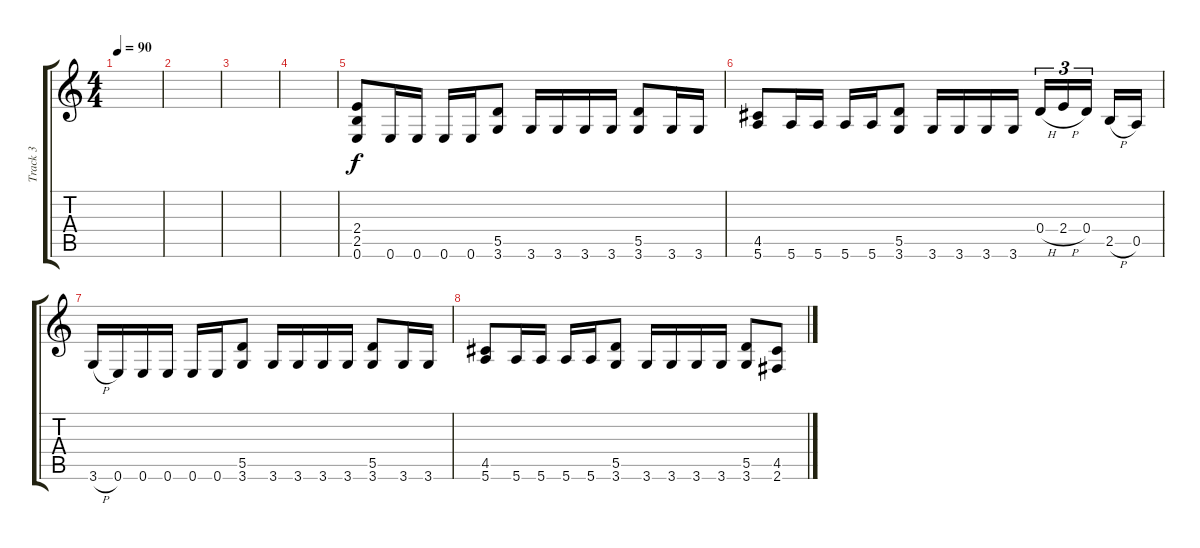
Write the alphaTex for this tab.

\track ("Track 3" "Track 3") {instrument distortionguitar}
\staff {score tabs}
\tuning (E4 B3 G3 D3 A2 E2) {hide}
\ts (4 4)
\tempo 90
\clef g2
\ks c
|
|
|
|
(2.4 2.5 0.6).8 0.6.16 0.6.16 0.6.16 0.6.16 (5.5 3.6).8 3.6.16 3.6.16 3.6.16 3.6.16 (5.5 3.6).8 3.6.16 3.6.16 |
(4.5 5.6).8 5.6.16 5.6.16 5.6.16 5.6.16 (5.5 3.6).8 3.6.16 3.6.16 3.6.16 3.6.16 0.4{h}.16{tu (3 2)} 2.4{h}.16{tu (3 2)} 0.4.16{tu (3 2) beam splitsecondary} 2.5{h}.16 0.5.16 |
3.6{h}.16 0.6.16 0.6.16 0.6.16 0.6.16 0.6.16 (5.5 3.6).8 3.6.16 3.6.16 3.6.16 3.6.16 (5.5 3.6).8 3.6.16 3.6.16 |
(4.5 5.6).8 5.6.16 5.6.16 5.6.16 5.6.16 (5.5 3.6).8 3.6.16 3.6.16 3.6.16 3.6.16 (5.5 3.6).8 (4.5 2.6).8
